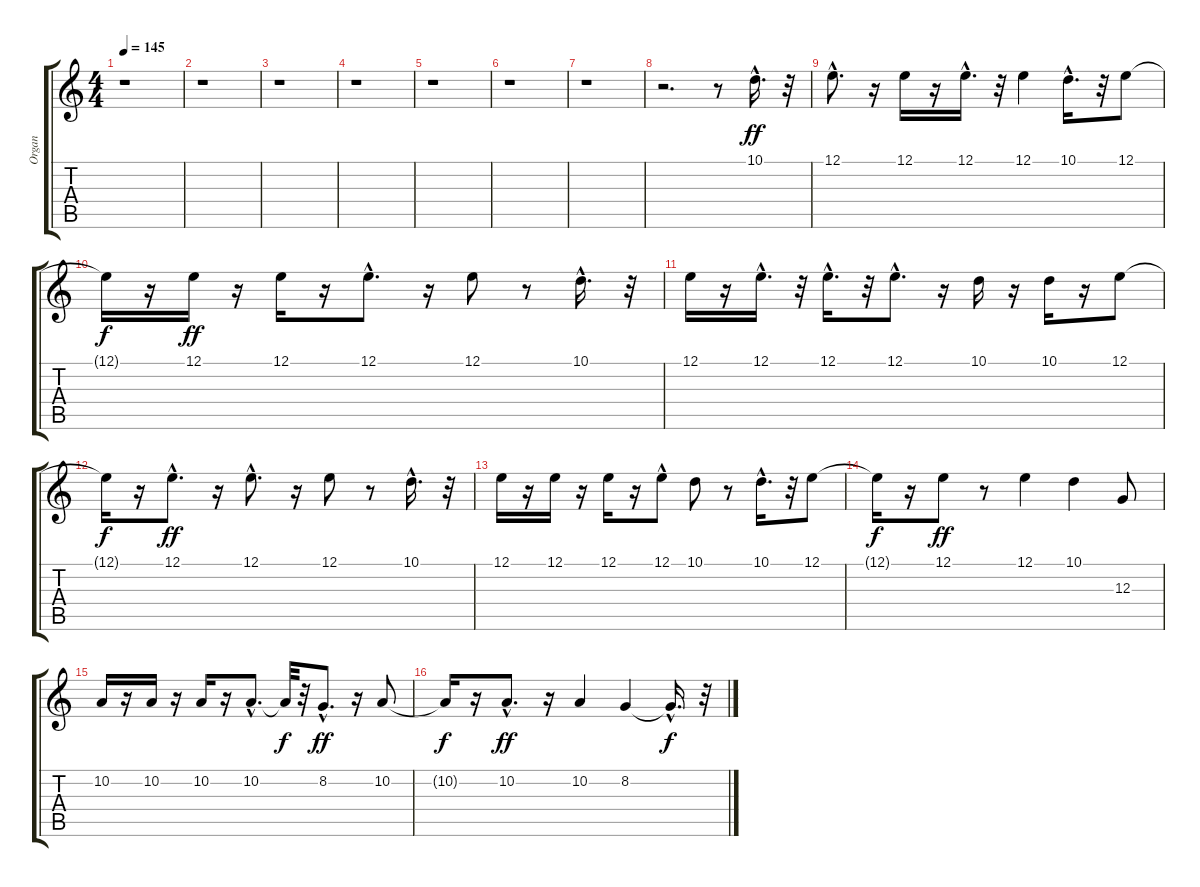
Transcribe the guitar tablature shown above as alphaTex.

\track ("Organ" "Organ") {instrument drawbarorgan}
\staff {score tabs}
\tuning (E4 B3 G3 D3 A2 E2) {hide}
\ts (4 4)
\tempo 145
\clef g2
\ks c
r.1{dy f} |
r.1 |
r.1 |
r.1 |
r.1 |
r.1 |
r.1 |
r.2{d} r.8 10.1{hac}.16{d dy ff} r.32 |
12.1{hac}.8{d} r.16 12.1.16{volume 11} r.16 12.1{hac}.16{d volume 11} r.32 12.1.4 10.1{hac}.16{d} r.32 12.1.8{volume 11} |
12.1{t}.16{dy f} r.16 12.1.16{dy ff} r.16 12.1.16 r.16 12.1{hac}.8{d} r.16 12.1.8 r.8 10.1{hac}.16{d} r.32 |
12.1.16 r.16 12.1{hac}.16{d} r.32 12.1{hac}.16{d} r.32 12.1{hac}.8{d} r.16 10.1.16 r.16 10.1.16 r.16 12.1.8 |
12.1{t}.16{dy f} r.16 12.1{hac}.8{d dy ff volume 11} r.16 12.1{hac}.8{d} r.16 12.1.8 r.8 10.1{hac}.16{d} r.32 |
12.1.16{volume 11} r.16 12.1.16 r.16 12.1.16 r.16 12.1{hac}.8 10.1.8 r.8 10.1{hac}.16{d} r.32 12.1.8 |
12.1{t}.16{dy f} r.16 12.1.8{dy ff volume 11} r.8 12.1.4 10.1.4 12.3.8{volume 11} |
10.2.16{volume 11} r.16 10.2.16{volume 11} r.16 10.2.16{volume 12} r.16 10.2{hac}.8{d volume 12} 10.2{t}.32{dy f} r.32 8.2{hac}.8{d dy ff} r.16 10.2.8{volume 12} |
10.2{t}.16{dy f} r.16 10.2{hac}.8{d dy ff volume 13} r.16 10.2.4{volume 13} 8.2.4 8.2{hac t}.16{d dy f} r.32
